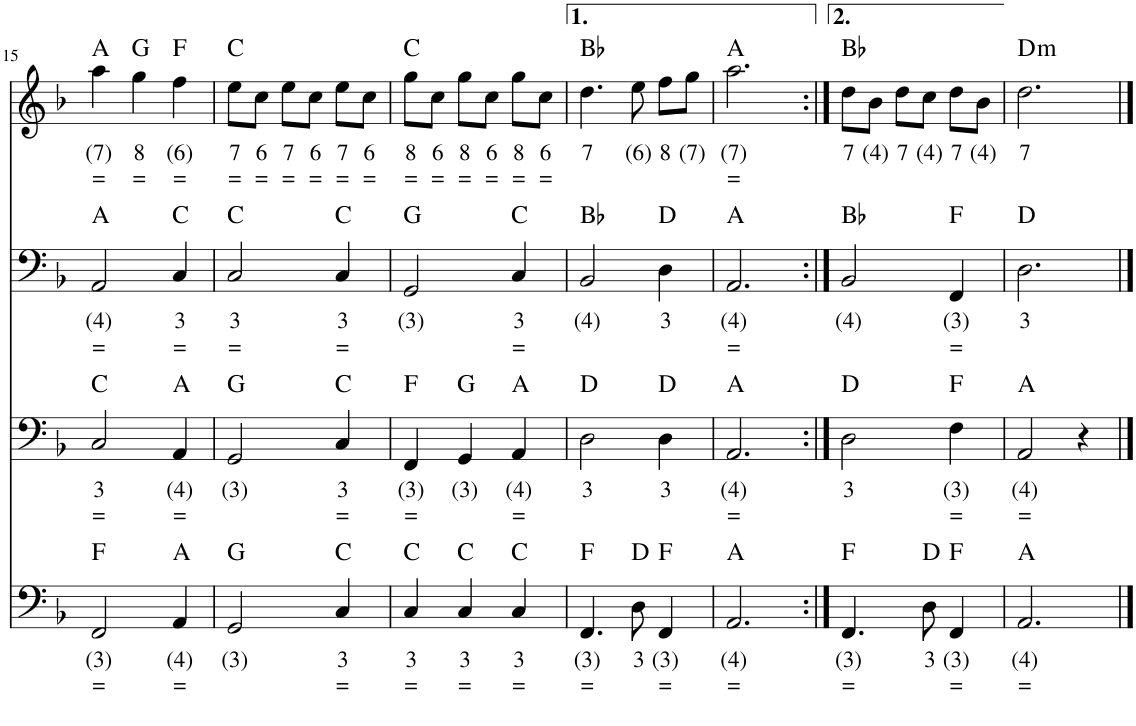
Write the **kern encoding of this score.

**kern	**text	**text	**kern	**text	**text	**kern	**text	**text	**kern	**text	**text	**kern	**text	**text	**kern	**text	**text	**harte
*part6	*part6	*part6	*part5	*part5	*part5	*part4	*part4	*part4	*part3	*part3	*part3	*part2	*part2	*part2	*part1	*part1	*part1	*part1
*staff6	*staff6	*staff6	*staff5	*staff5	*staff5	*staff4	*staff4	*staff4	*staff3	*staff3	*staff3	*staff2	*staff2	*staff2	*staff1	*staff1	*staff1	*
*I"Stem	*	*	*I"Stem	*	*	*I"Stem	*	*	*I"Stem	*	*	*I"Stem	*	*	*I"Stem	*	*	*
!!LO:PB:g=z
*clefF4	*	*	*clefF4	*	*	*clefF4	*	*	*clefG2	*	*	*clefG2	*	*	*clefG2	*	*	*
*k[b-]	*	*	*k[b-]	*	*	*k[b-]	*	*	*k[b-]	*	*	*k[b-]	*	*	*k[b-]	*	*	*
*M3/4	*	*	*M3/4	*	*	*M3/4	*	*	*M3/4	*	*	*M3/4	*	*	*M3/4	*	*	*
=15	=15	=15	=15	=15	=15	=15	=15	=15	=15	=15	=15	=15	=15	=15	=15	=15	=15	=15
!	!LO:LY:b	!LO:LY:b	!	!LO:LY:b	!LO:LY:b	!	!LO:LY:b	!LO:LY:b	!	!LO:LY:b	!LO:LY:b	!	!	!	!	!	!	!
2FF/	(3)	=	2C/	3	=	2AA/	(4)	=	4aa\	(7)	=	4a	(4)	=	4aa	(7)	=	.
!	!	!	!	!	!	!	!	!	!	!LO:LY:b	!LO:LY:b	!	!	!	!	!	!	!
.	.	.	.	.	.	.	.	.	4gg\	8	=	4g	5	=	4gg	8	=	.
!	!LO:LY:b	!LO:LY:b	!	!LO:LY:b	!LO:LY:b	!	!LO:LY:b	!LO:LY:b	!	!LO:LY:b	!LO:LY:b	!	!	!	!	!	!	!
4AA/	(4)	=	4AA/	(4)	=	4C/	3	=	4ff\	(6)	=	4f	(3)	=	4ff	(6)	=	.
=16	=16	=16	=16	=16	=16	=16	=16	=16	=16	=16	=16	=16	=16	=16	=16	=16	=16	=16
!	!LO:LY:b	!	!	!LO:LY:b	!	!	!LO:LY:b	!LO:LY:b	!	!LO:LY:b	!LO:LY:b	!	!	!	!	!	!	!
2GG/	(3)	.	2GG/	(3)	.	2C/	3	=	8ee\L	7	=	4.e	4	=	4.ee	7	=	C:maj
!	!	!	!	!	!	!	!	!	!	!LO:LY:b	!LO:LY:b	!	!	!	!	!	!	!
.	.	.	.	.	.	.	.	.	8cc\J	6	=	.	.	.	.	.	.	.
!	!	!	!	!	!	!	!	!	!	!LO:LY:b	!LO:LY:b	!	!	!	!	!	!	!
.	.	.	.	.	.	.	.	.	8ee\L	7	=	.	.	.	.	.	.	.
!	!	!	!	!	!	!	!	!	!	!LO:LY:b	!LO:LY:b	!	!	!	!	!	!	!
.	.	.	.	.	.	.	.	.	8cc\J	6	=	8c	3	=	8cc	6	=	.
!	!LO:LY:b	!LO:LY:b	!	!LO:LY:b	!LO:LY:b	!	!LO:LY:b	!LO:LY:b	!	!LO:LY:b	!LO:LY:b	!	!	!	!	!	!	!
4C/	3	=	4C/	3	=	4C/	3	=	8ee\L	7	=	8e/L	4	=	8ee\L	7	=	.
!	!	!	!	!	!	!	!	!	!	!LO:LY:b	!LO:LY:b	!	!	!	!	!	!	!
.	.	.	.	.	.	.	.	.	8cc\J	6	=	8f/J	(3)	=	8ff\J	(6)	=	.
=17	=17	=17	=17	=17	=17	=17	=17	=17	=17	=17	=17	=17	=17	=17	=17	=17	=17	=17
!	!LO:LY:b	!LO:LY:b	!	!LO:LY:b	!LO:LY:b	!	!LO:LY:b	!	!	!LO:LY:b	!LO:LY:b	!	!	!	!	!	!	!
4C/	3	=	4FF/	(3)	=	2GG/	(3)	.	8gg\L	8	=	4g	5	=	4gg	8	=	.
!	!	!	!	!	!	!	!	!	!	!LO:LY:b	!LO:LY:b	!	!	!	!	!	!	!
.	.	.	.	.	.	.	.	.	8cc\J	6	=	.	.	.	.	.	.	.
!	!LO:LY:b	!LO:LY:b	!	!LO:LY:b	!	!	!	!	!	!LO:LY:b	!LO:LY:b	!	!	!	!	!	!	!
4C/	3	=	4GG/	(3)	.	.	.	.	8gg\L	8	=	4f	(3)	=	4ff	(6)	=	.
!	!	!	!	!	!	!	!	!	!	!LO:LY:b	!LO:LY:b	!	!	!	!	!	!	!
.	.	.	.	.	.	.	.	.	8cc\J	6	=	.	.	.	.	.	.	.
!	!LO:LY:b	!LO:LY:b	!	!LO:LY:b	!LO:LY:b	!	!LO:LY:b	!LO:LY:b	!	!LO:LY:b	!LO:LY:b	!	!	!	!	!	!	!
4C/	3	=	4AA/	(4)	=	4C/	3	=	8gg\L	8	=	4e	4	=	4ee	7	=	.
!	!	!	!	!	!	!	!	!	!	!LO:LY:b	!LO:LY:b	!	!	!	!	!	!	!
.	.	.	.	.	.	.	.	.	8cc\J	6	=	.	.	.	.	.	.	.
=18	=18	=18	=18	=18	=18	=18	=18	=18	=18	=18	=18	=18	=18	=18	=18	=18	=18	=18
!	!LO:LY:b	!LO:LY:b	!	!LO:LY:b	!	!	!LO:LY:b	!	!	!LO:LY:b	!	!	!	!	!	!	!	!
4.FF/	(3)	=	2D\	3	.	2BB-/	(4)	.	4.dd\	7	.	4.d	3	.	4.dd	7	.	Bb:maj
!	!LO:LY:b	!	!	!	!	!	!	!	!	!LO:LY:b	!	!	!	!	!	!	!	!
8D\	3	.	.	.	.	.	.	.	8ee\	(6)	.	8e	(2)	.	8ee	(6)	.	.
!	!LO:LY:b	!LO:LY:b	!	!LO:LY:b	!	!	!LO:LY:b	!	!	!LO:LY:b	!	!	!	!	!	!	!	!
4FF/	(3)	=	4D\	3	.	4D\	3	.	8ff\L	8	.	8f/L	4	.	8ff\L	8	.	.
!	!	!	!	!	!	!	!	!	!	!LO:LY:b	!	!	!	!	!	!	!	!
.	.	.	.	.	.	.	.	.	8gg\J	(7)	.	8g/J	(3)	.	8gg\J	(7)	.	.
=19	=19	=19	=19	=19	=19	=19	=19	=19	=19	=19	=19	=19	=19	=19	=19	=19	=19	=19
!	!LO:LY:b	!LO:LY:b	!	!LO:LY:b	!LO:LY:b	!	!LO:LY:b	!LO:LY:b	!	!LO:LY:b	!LO:LY:b	!	!	!	!	!	!	!
2.AA/	(4)	=	2.AA/	(4)	=	2.AA/	(4)	=	2.aa\	(7)	=	2.a	(4)	=	2.aa	(7)	=	A:maj
=20:|!	=20:|!	=20:|!	=20:|!	=20:|!	=20:|!	=20:|!	=20:|!	=20:|!	=20:|!	=20:|!	=20:|!	=20:|!	=20:|!	=20:|!	=20:|!	=20:|!	=20:|!	=20:|!
!	!LO:LY:b	!LO:LY:b	!	!LO:LY:b	!	!	!LO:LY:b	!	!	!LO:LY:b	!	!	!	!	!	!	!	!
4.FF/	(3)	=	2D\	3	.	2BB-/	(4)	.	8dd\L	7	.	[2.d	3	.	2.dd	(7)	.	Bb:maj
!	!	!	!	!	!	!	!	!	!	!LO:LY:b	!	!	!	!	!	!	!	!
.	.	.	.	.	.	.	.	.	8b-\J	(4)	.	.	.	.	.	.	.	.
!	!	!	!	!	!	!	!	!	!	!LO:LY:b	!	!	!	!	!	!	!	!
.	.	.	.	.	.	.	.	.	8dd\L	7	.	.	.	.	.	.	.	.
!	!LO:LY:b	!	!	!	!	!	!	!	!	!LO:LY:b	!	!	!	!	!	!	!	!
8D\	3	.	.	.	.	.	.	.	8cc\J	(4)	.	.	.	.	.	.	.	.
!	!LO:LY:b	!LO:LY:b	!	!LO:LY:b	!LO:LY:b	!	!LO:LY:b	!LO:LY:b	!	!LO:LY:b	!	!	!	!	!	!	!	!
4FF/	(3)	=	4F\	(3)	=	4FF/	(3)	=	8dd\L	7	.	.	.	.	.	.	.	.
!	!	!	!	!	!	!	!	!	!	!LO:LY:b	!	!	!	!	!	!	!	!
.	.	.	.	.	.	.	.	.	8b-\J	(4)	.	.	.	.	.	.	.	.
=21	=21	=21	=21	=21	=21	=21	=21	=21	=21	=21	=21	=21	=21	=21	=21	=21	=21	=21
!	!LO:LY:b	!LO:LY:b	!	!LO:LY:b	!LO:LY:b	!	!LO:LY:b	!	!	!LO:LY:b	!	!	!	!	!	!	!	!LO:H:kt=m
2.AA/	(4)	=	2AA/	(4)	=	2.D\	3	.	2.dd\	7	.	2d]	3	.	2.dd	7	.	D:min
.	.	.	4r	.	.	.	.	.	.	.	.	8d/L	3	.	.	.	.	.
.	.	.	.	.	.	.	.	.	.	.	.	8f/J	4	.	.	.	.	.
==	==	==	==	==	==	==	==	==	==	==	==	==	==	==	==	==	==	==
*-	*-	*-	*-	*-	*-	*-	*-	*-	*-	*-	*-	*-	*-	*-	*-	*-	*-	*-
